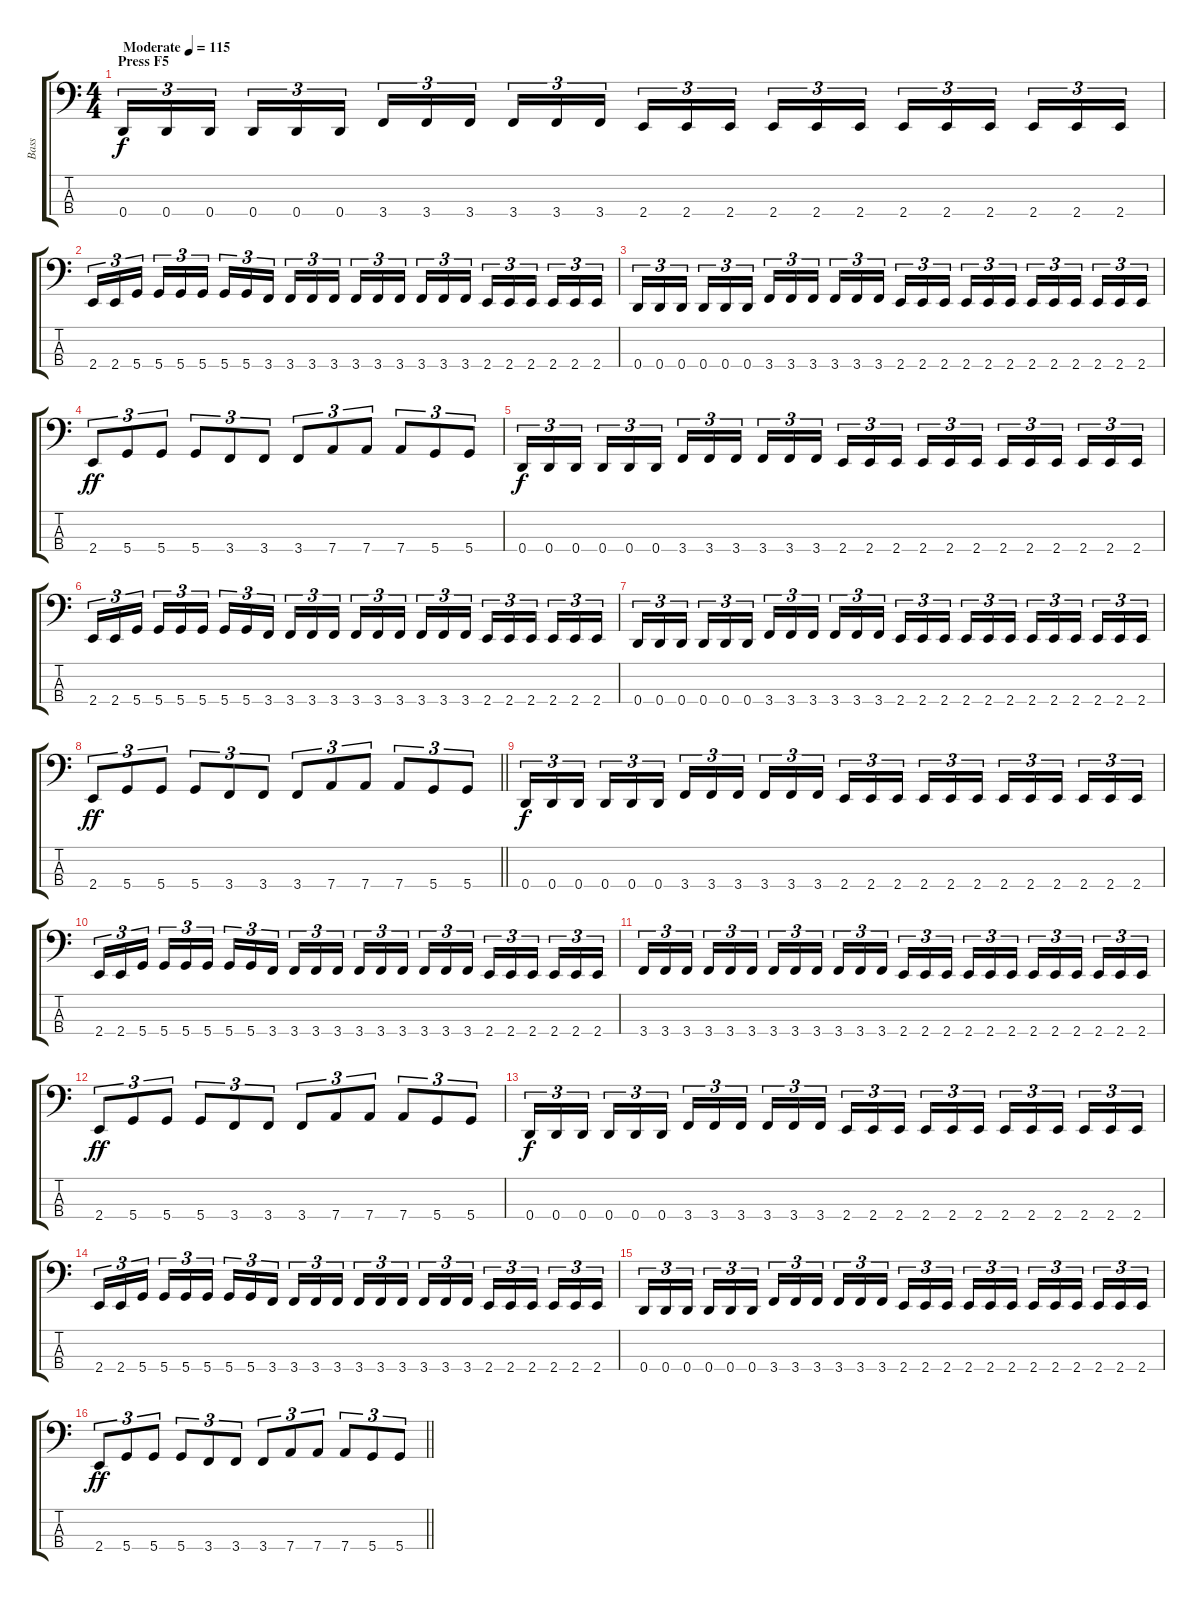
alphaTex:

\track ("Bass" "Bass") {instrument electricbassfinger}
\staff {score tabs}
\tuning (F2 C2 G1 D1) {hide}
\ts (4 4)
\section ("" "Press F5")
\tempo (115 "Moderate")
\clef f4
\ks c
0.4.16{tu (3 2) dy f instrument electricbassfinger} 0.4.16{tu (3 2)} 0.4.16{tu (3 2) beam splitsecondary} 0.4.16{tu (3 2)} 0.4.16{tu (3 2)} 0.4.16{tu (3 2)} 3.4.16{tu (3 2)} 3.4.16{tu (3 2)} 3.4.16{tu (3 2) beam splitsecondary} 3.4.16{tu (3 2)} 3.4.16{tu (3 2)} 3.4.16{tu (3 2)} 2.4.16{tu (3 2)} 2.4.16{tu (3 2)} 2.4.16{tu (3 2) beam splitsecondary} 2.4.16{tu (3 2)} 2.4.16{tu (3 2)} 2.4.16{tu (3 2)} 2.4.16{tu (3 2)} 2.4.16{tu (3 2)} 2.4.16{tu (3 2) beam splitsecondary} 2.4.16{tu (3 2)} 2.4.16{tu (3 2)} 2.4.16{tu (3 2)} |
2.4.16{tu (3 2)} 2.4.16{tu (3 2)} 5.4.16{tu (3 2) beam splitsecondary} 5.4.16{tu (3 2)} 5.4.16{tu (3 2)} 5.4.16{tu (3 2)} 5.4.16{tu (3 2)} 5.4.16{tu (3 2)} 3.4.16{tu (3 2) beam splitsecondary} 3.4.16{tu (3 2)} 3.4.16{tu (3 2)} 3.4.16{tu (3 2)} 3.4.16{tu (3 2)} 3.4.16{tu (3 2)} 3.4.16{tu (3 2) beam splitsecondary} 3.4.16{tu (3 2)} 3.4.16{tu (3 2)} 3.4.16{tu (3 2)} 2.4.16{tu (3 2)} 2.4.16{tu (3 2)} 2.4.16{tu (3 2) beam splitsecondary} 2.4.16{tu (3 2)} 2.4.16{tu (3 2)} 2.4.16{tu (3 2)} |
0.4.16{tu (3 2)} 0.4.16{tu (3 2)} 0.4.16{tu (3 2) beam splitsecondary} 0.4.16{tu (3 2)} 0.4.16{tu (3 2)} 0.4.16{tu (3 2)} 3.4.16{tu (3 2)} 3.4.16{tu (3 2)} 3.4.16{tu (3 2) beam splitsecondary} 3.4.16{tu (3 2)} 3.4.16{tu (3 2)} 3.4.16{tu (3 2)} 2.4.16{tu (3 2)} 2.4.16{tu (3 2)} 2.4.16{tu (3 2) beam splitsecondary} 2.4.16{tu (3 2)} 2.4.16{tu (3 2)} 2.4.16{tu (3 2)} 2.4.16{tu (3 2)} 2.4.16{tu (3 2)} 2.4.16{tu (3 2) beam splitsecondary} 2.4.16{tu (3 2)} 2.4.16{tu (3 2)} 2.4.16{tu (3 2)} |
2.4.8{tu (3 2) dy ff} 5.4.8{tu (3 2)} 5.4.8{tu (3 2)} 5.4.8{tu (3 2)} 3.4.8{tu (3 2)} 3.4.8{tu (3 2)} 3.4.8{tu (3 2)} 7.4.8{tu (3 2)} 7.4.8{tu (3 2)} 7.4.8{tu (3 2)} 5.4.8{tu (3 2)} 5.4.8{tu (3 2)} |
0.4.16{tu (3 2) dy f} 0.4.16{tu (3 2)} 0.4.16{tu (3 2) beam splitsecondary} 0.4.16{tu (3 2)} 0.4.16{tu (3 2)} 0.4.16{tu (3 2)} 3.4.16{tu (3 2)} 3.4.16{tu (3 2)} 3.4.16{tu (3 2) beam splitsecondary} 3.4.16{tu (3 2)} 3.4.16{tu (3 2)} 3.4.16{tu (3 2)} 2.4.16{tu (3 2)} 2.4.16{tu (3 2)} 2.4.16{tu (3 2) beam splitsecondary} 2.4.16{tu (3 2)} 2.4.16{tu (3 2)} 2.4.16{tu (3 2)} 2.4.16{tu (3 2)} 2.4.16{tu (3 2)} 2.4.16{tu (3 2) beam splitsecondary} 2.4.16{tu (3 2)} 2.4.16{tu (3 2)} 2.4.16{tu (3 2)} |
2.4.16{tu (3 2)} 2.4.16{tu (3 2)} 5.4.16{tu (3 2) beam splitsecondary} 5.4.16{tu (3 2)} 5.4.16{tu (3 2)} 5.4.16{tu (3 2)} 5.4.16{tu (3 2)} 5.4.16{tu (3 2)} 3.4.16{tu (3 2) beam splitsecondary} 3.4.16{tu (3 2)} 3.4.16{tu (3 2)} 3.4.16{tu (3 2)} 3.4.16{tu (3 2)} 3.4.16{tu (3 2)} 3.4.16{tu (3 2) beam splitsecondary} 3.4.16{tu (3 2)} 3.4.16{tu (3 2)} 3.4.16{tu (3 2)} 2.4.16{tu (3 2)} 2.4.16{tu (3 2)} 2.4.16{tu (3 2) beam splitsecondary} 2.4.16{tu (3 2)} 2.4.16{tu (3 2)} 2.4.16{tu (3 2)} |
0.4.16{tu (3 2)} 0.4.16{tu (3 2)} 0.4.16{tu (3 2) beam splitsecondary} 0.4.16{tu (3 2)} 0.4.16{tu (3 2)} 0.4.16{tu (3 2)} 3.4.16{tu (3 2)} 3.4.16{tu (3 2)} 3.4.16{tu (3 2) beam splitsecondary} 3.4.16{tu (3 2)} 3.4.16{tu (3 2)} 3.4.16{tu (3 2)} 2.4.16{tu (3 2)} 2.4.16{tu (3 2)} 2.4.16{tu (3 2) beam splitsecondary} 2.4.16{tu (3 2)} 2.4.16{tu (3 2)} 2.4.16{tu (3 2)} 2.4.16{tu (3 2)} 2.4.16{tu (3 2)} 2.4.16{tu (3 2) beam splitsecondary} 2.4.16{tu (3 2)} 2.4.16{tu (3 2)} 2.4.16{tu (3 2)} |
\barLineRight lightlight
2.4.8{tu (3 2) dy ff} 5.4.8{tu (3 2)} 5.4.8{tu (3 2)} 5.4.8{tu (3 2)} 3.4.8{tu (3 2)} 3.4.8{tu (3 2)} 3.4.8{tu (3 2)} 7.4.8{tu (3 2)} 7.4.8{tu (3 2)} 7.4.8{tu (3 2)} 5.4.8{tu (3 2)} 5.4.8{tu (3 2)} |
0.4.16{tu (3 2) dy f} 0.4.16{tu (3 2)} 0.4.16{tu (3 2) beam splitsecondary} 0.4.16{tu (3 2)} 0.4.16{tu (3 2)} 0.4.16{tu (3 2)} 3.4.16{tu (3 2)} 3.4.16{tu (3 2)} 3.4.16{tu (3 2) beam splitsecondary} 3.4.16{tu (3 2)} 3.4.16{tu (3 2)} 3.4.16{tu (3 2)} 2.4.16{tu (3 2)} 2.4.16{tu (3 2)} 2.4.16{tu (3 2) beam splitsecondary} 2.4.16{tu (3 2)} 2.4.16{tu (3 2)} 2.4.16{tu (3 2)} 2.4.16{tu (3 2)} 2.4.16{tu (3 2)} 2.4.16{tu (3 2) beam splitsecondary} 2.4.16{tu (3 2)} 2.4.16{tu (3 2)} 2.4.16{tu (3 2)} |
2.4.16{tu (3 2)} 2.4.16{tu (3 2)} 5.4.16{tu (3 2) beam splitsecondary} 5.4.16{tu (3 2)} 5.4.16{tu (3 2)} 5.4.16{tu (3 2)} 5.4.16{tu (3 2)} 5.4.16{tu (3 2)} 3.4.16{tu (3 2) beam splitsecondary} 3.4.16{tu (3 2)} 3.4.16{tu (3 2)} 3.4.16{tu (3 2)} 3.4.16{tu (3 2)} 3.4.16{tu (3 2)} 3.4.16{tu (3 2) beam splitsecondary} 3.4.16{tu (3 2)} 3.4.16{tu (3 2)} 3.4.16{tu (3 2)} 2.4.16{tu (3 2)} 2.4.16{tu (3 2)} 2.4.16{tu (3 2) beam splitsecondary} 2.4.16{tu (3 2)} 2.4.16{tu (3 2)} 2.4.16{tu (3 2)} |
3.4.16{tu (3 2)} 3.4.16{tu (3 2)} 3.4.16{tu (3 2) beam splitsecondary} 3.4.16{tu (3 2)} 3.4.16{tu (3 2)} 3.4.16{tu (3 2)} 3.4.16{tu (3 2)} 3.4.16{tu (3 2)} 3.4.16{tu (3 2) beam splitsecondary} 3.4.16{tu (3 2)} 3.4.16{tu (3 2)} 3.4.16{tu (3 2)} 2.4.16{tu (3 2)} 2.4.16{tu (3 2)} 2.4.16{tu (3 2) beam splitsecondary} 2.4.16{tu (3 2)} 2.4.16{tu (3 2)} 2.4.16{tu (3 2)} 2.4.16{tu (3 2)} 2.4.16{tu (3 2)} 2.4.16{tu (3 2) beam splitsecondary} 2.4.16{tu (3 2)} 2.4.16{tu (3 2)} 2.4.16{tu (3 2)} |
2.4.8{tu (3 2) dy ff} 5.4.8{tu (3 2)} 5.4.8{tu (3 2)} 5.4.8{tu (3 2)} 3.4.8{tu (3 2)} 3.4.8{tu (3 2)} 3.4.8{tu (3 2)} 7.4.8{tu (3 2)} 7.4.8{tu (3 2)} 7.4.8{tu (3 2)} 5.4.8{tu (3 2)} 5.4.8{tu (3 2)} |
0.4.16{tu (3 2) dy f} 0.4.16{tu (3 2)} 0.4.16{tu (3 2) beam splitsecondary} 0.4.16{tu (3 2)} 0.4.16{tu (3 2)} 0.4.16{tu (3 2)} 3.4.16{tu (3 2)} 3.4.16{tu (3 2)} 3.4.16{tu (3 2) beam splitsecondary} 3.4.16{tu (3 2)} 3.4.16{tu (3 2)} 3.4.16{tu (3 2)} 2.4.16{tu (3 2)} 2.4.16{tu (3 2)} 2.4.16{tu (3 2) beam splitsecondary} 2.4.16{tu (3 2)} 2.4.16{tu (3 2)} 2.4.16{tu (3 2)} 2.4.16{tu (3 2)} 2.4.16{tu (3 2)} 2.4.16{tu (3 2) beam splitsecondary} 2.4.16{tu (3 2)} 2.4.16{tu (3 2)} 2.4.16{tu (3 2)} |
2.4.16{tu (3 2)} 2.4.16{tu (3 2)} 5.4.16{tu (3 2) beam splitsecondary} 5.4.16{tu (3 2)} 5.4.16{tu (3 2)} 5.4.16{tu (3 2)} 5.4.16{tu (3 2)} 5.4.16{tu (3 2)} 3.4.16{tu (3 2) beam splitsecondary} 3.4.16{tu (3 2)} 3.4.16{tu (3 2)} 3.4.16{tu (3 2)} 3.4.16{tu (3 2)} 3.4.16{tu (3 2)} 3.4.16{tu (3 2) beam splitsecondary} 3.4.16{tu (3 2)} 3.4.16{tu (3 2)} 3.4.16{tu (3 2)} 2.4.16{tu (3 2)} 2.4.16{tu (3 2)} 2.4.16{tu (3 2) beam splitsecondary} 2.4.16{tu (3 2)} 2.4.16{tu (3 2)} 2.4.16{tu (3 2)} |
0.4.16{tu (3 2)} 0.4.16{tu (3 2)} 0.4.16{tu (3 2) beam splitsecondary} 0.4.16{tu (3 2)} 0.4.16{tu (3 2)} 0.4.16{tu (3 2)} 3.4.16{tu (3 2)} 3.4.16{tu (3 2)} 3.4.16{tu (3 2) beam splitsecondary} 3.4.16{tu (3 2)} 3.4.16{tu (3 2)} 3.4.16{tu (3 2)} 2.4.16{tu (3 2)} 2.4.16{tu (3 2)} 2.4.16{tu (3 2) beam splitsecondary} 2.4.16{tu (3 2)} 2.4.16{tu (3 2)} 2.4.16{tu (3 2)} 2.4.16{tu (3 2)} 2.4.16{tu (3 2)} 2.4.16{tu (3 2) beam splitsecondary} 2.4.16{tu (3 2)} 2.4.16{tu (3 2)} 2.4.16{tu (3 2)} |
\barLineRight lightlight
2.4.8{tu (3 2) dy ff} 5.4.8{tu (3 2)} 5.4.8{tu (3 2)} 5.4.8{tu (3 2)} 3.4.8{tu (3 2)} 3.4.8{tu (3 2)} 3.4.8{tu (3 2)} 7.4.8{tu (3 2)} 7.4.8{tu (3 2)} 7.4.8{tu (3 2)} 5.4.8{tu (3 2)} 5.4.8{tu (3 2)}
